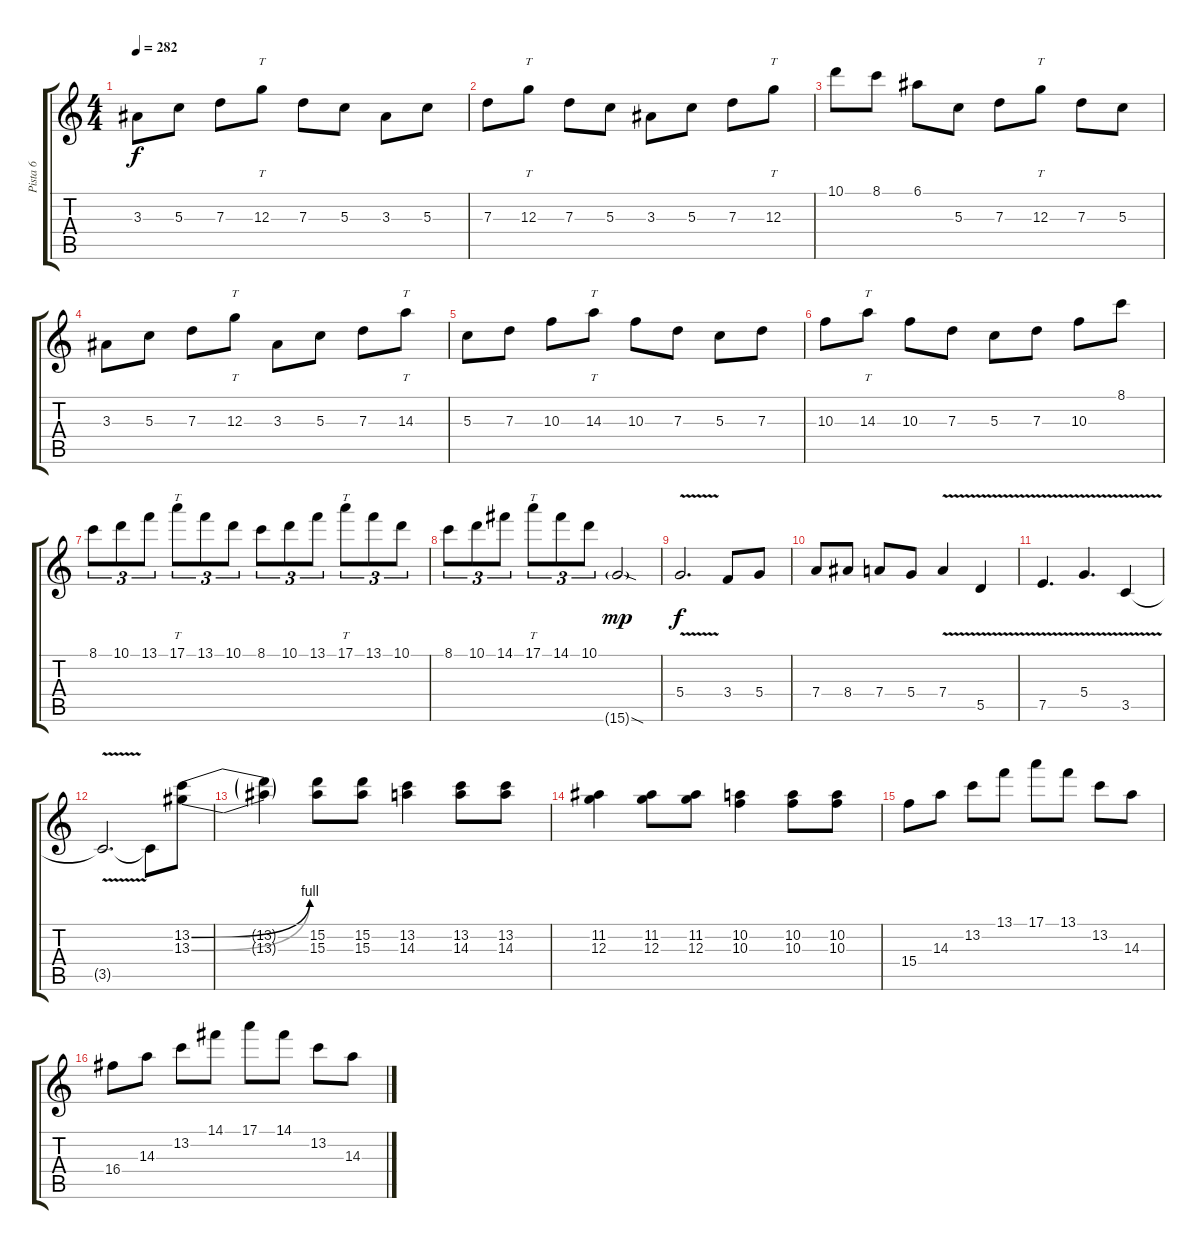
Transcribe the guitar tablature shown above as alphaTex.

\track ("Pista 6" "Pista 6") {instrument overdrivenguitar}
\staff {score tabs}
\tuning (E4 B3 G3 D3 A2 E2) {hide}
\ts (4 4)
\tempo 282
\clef g2
\ks c
3.3.8{dy f} 5.3.8 7.3.8 12.3.8{tt} 7.3.8 5.3.8 3.3.8 5.3.8 |
7.3.8 12.3.8{tt} 7.3.8 5.3.8 3.3.8 5.3.8 7.3.8 12.3.8{tt} |
10.1.8 8.1.8 6.1.8 5.3.8 7.3.8 12.3.8{tt} 7.3.8 5.3.8 |
3.3.8 5.3.8 7.3.8 12.3.8{tt} 3.3.8 5.3.8 7.3.8 14.3.8{tt} |
5.3.8 7.3.8 10.3.8 14.3.8{tt} 10.3.8 7.3.8 5.3.8 7.3.8 |
10.3.8 14.3.8{tt} 10.3.8 7.3.8 5.3.8 7.3.8 10.3.8 8.1.8 |
8.1.8{tu (3 2)} 10.1.8{tu (3 2)} 13.1.8{tu (3 2)} 17.1.8{tt tu (3 2)} 13.1.8{tu (3 2)} 10.1.8{tu (3 2)} 8.1.8{tu (3 2)} 10.1.8{tu (3 2)} 13.1.8{tu (3 2)} 17.1.8{tt tu (3 2)} 13.1.8{tu (3 2)} 10.1.8{tu (3 2)} |
8.1.8{tu (3 2)} 10.1.8{tu (3 2)} 14.1.8{tu (3 2)} 17.1.8{tt tu (3 2)} 14.1.8{tu (3 2)} 10.1.8{tu (3 2)} 15.6{sod g}.2{dy mp} |
5.4{v}.2{d dy f} 3.4.8 5.4.8 |
7.4.8 8.4.8 7.4.8 5.4.8 7.4{v}.4 5.5{v}.4 |
7.5{v}.4{d} 5.4{v}.4{d} 3.5{v}.4 |
3.5{t}.2{d} 3.5{t}.8 (13.2{be (bend 0 0 60 4)} 13.3{be (bend 0 0 60 4)}).8 |
(13.2{t} 13.3{t}).4 (15.2 15.3).8 (15.2 15.3).8 (13.2 14.3).4 (13.2 14.3).8 (13.2 14.3).8 |
(11.2 12.3).4 (11.2 12.3).8 (11.2 12.3).8 (10.2 10.3).4 (10.2 10.3).8 (10.2 10.3).8 |
15.4.8 14.3.8 13.2.8 13.1.8 17.1.8 13.1.8 13.2.8 14.3.8 |
16.4.8 14.3.8 13.2.8 14.1.8 17.1.8 14.1.8 13.2.8 14.3.8
